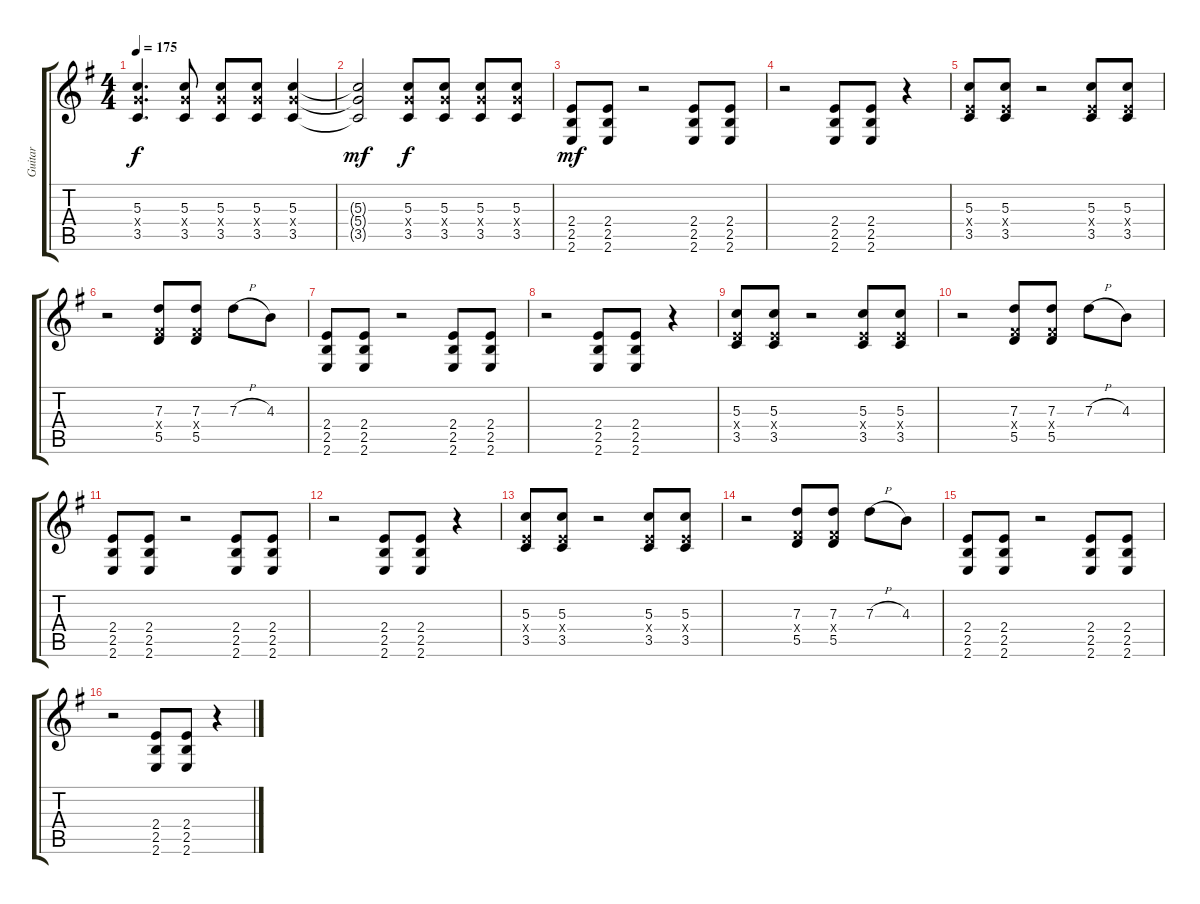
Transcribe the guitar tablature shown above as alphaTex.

\track ("Guitar" "Guitar") {instrument electricguitarjazz}
\staff {score tabs}
\tuning (E4 B3 G3 D3 A2 D2) {hide}
\ts (4 4)
\tempo 175
\clef g2
\ks g
(5.3 5.4{x} 3.5).4{d dy f} (5.3 5.4{x} 3.5).8 (5.3 5.4{x} 3.5).8 (5.3 5.4{x} 3.5).8 (5.3 5.4{x} 3.5).4 |
(5.3{t} 5.4{t} 3.5{t}).2{dy mf} (5.3 5.4{x} 3.5).8{dy f} (5.3 5.4{x} 3.5).8 (5.3 5.4{x} 3.5).8 (5.3 5.4{x} 3.5).8 |
(2.4 2.5 2.6).8{dy mf} (2.4 2.5 2.6).8 r.2 (2.4 2.5 2.6).8 (2.4 2.5 2.6).8 |
r.2 (2.4 2.5 2.6).8 (2.4 2.5 2.6).8 r.4 |
(5.3 2.4{x} 3.5).8 (5.3 2.4{x} 3.5).8 r.2 (5.3 2.4{x} 3.5).8 (5.3 2.4{x} 3.5).8 |
r.2 (7.3 4.4{x} 5.5).8 (7.3 4.4{x} 5.5).8 7.3{h}.8 4.3.8 |
(2.4 2.5 2.6).8 (2.4 2.5 2.6).8 r.2 (2.4 2.5 2.6).8 (2.4 2.5 2.6).8 |
r.2 (2.4 2.5 2.6).8 (2.4 2.5 2.6).8 r.4 |
(5.3 2.4{x} 3.5).8 (5.3 2.4{x} 3.5).8 r.2 (5.3 2.4{x} 3.5).8 (5.3 2.4{x} 3.5).8 |
r.2 (7.3 4.4{x} 5.5).8 (7.3 4.4{x} 5.5).8 7.3{h}.8 4.3.8 |
(2.4 2.5 2.6).8 (2.4 2.5 2.6).8 r.2 (2.4 2.5 2.6).8 (2.4 2.5 2.6).8 |
r.2 (2.4 2.5 2.6).8 (2.4 2.5 2.6).8 r.4 |
(5.3 2.4{x} 3.5).8 (5.3 2.4{x} 3.5).8 r.2 (5.3 2.4{x} 3.5).8 (5.3 2.4{x} 3.5).8 |
r.2 (7.3 4.4{x} 5.5).8 (7.3 4.4{x} 5.5).8 7.3{h}.8 4.3.8 |
(2.4 2.5 2.6).8 (2.4 2.5 2.6).8 r.2 (2.4 2.5 2.6).8 (2.4 2.5 2.6).8 |
r.2 (2.4 2.5 2.6).8 (2.4 2.5 2.6).8 r.4
